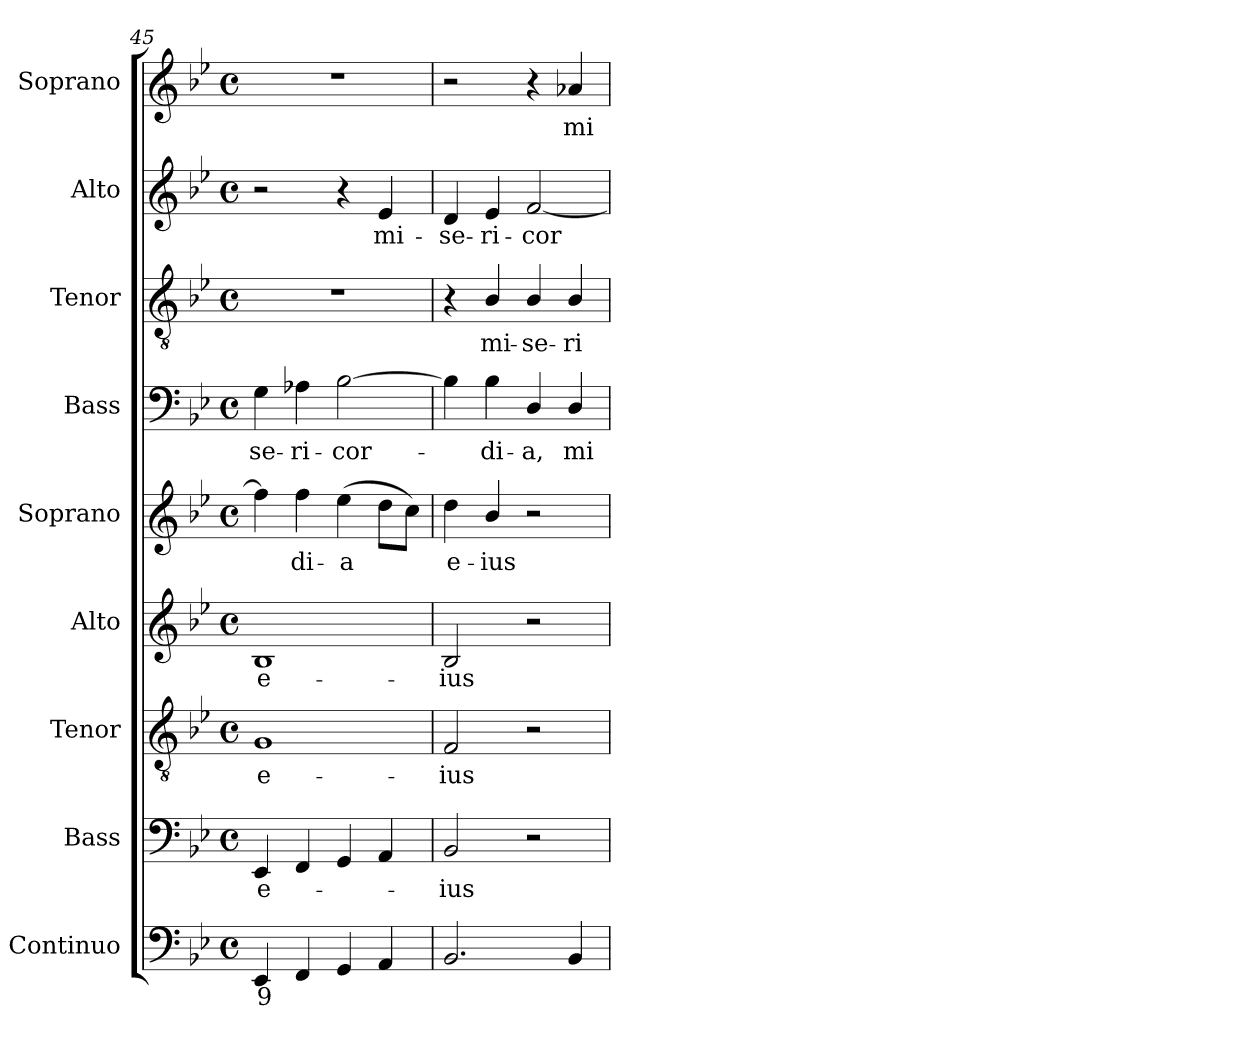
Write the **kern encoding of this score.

**kern	**text	**kern	**text	**kern	**text	**kern	**text	**kern	**text	**kern	**text	**kern	**text	**kern	**text	**kern	**text
*part9	*part9	*part8	*part8	*part7	*part7	*part6	*part6	*part5	*part5	*part4	*part4	*part3	*part3	*part2	*part2	*part1	*part1
*staff9	*staff9	*staff8	*staff8	*staff7	*staff7	*staff6	*staff6	*staff5	*staff5	*staff4	*staff4	*staff3	*staff3	*staff2	*staff2	*staff1	*staff1
*I"Continuo	*	*I"Bass	*	*I"Tenor	*	*I"Alto	*	*I"Soprano	*	*I"Bass	*	*I"Tenor	*	*I"Alto	*	*I"Soprano	*
*	*	*I'B.	*	*I'T.	*	*I'A.	*	*I'S.	*	*I'B.	*	*I'T.	*	*I'A.	*	*I'S.	*
!!LO:PB:g=z
*clefF4	*	*clefF4	*	*clefGv2	*	*clefG2	*	*clefG2	*	*clefF4	*	*clefGv2	*	*clefG2	*	*clefG2	*
*	*	*	*	*ITrd7c12	*	*	*	*	*	*	*	*ITrd7c12	*	*	*	*	*
*k[b-e-]	*	*k[b-e-]	*	*k[b-e-]	*	*k[b-e-]	*	*k[b-e-]	*	*k[b-e-]	*	*k[b-e-]	*	*k[b-e-]	*	*k[b-e-]	*
*B-:	*	*B-:	*	*B-:	*	*B-:	*	*B-:	*	*B-:	*	*B-:	*	*B-:	*	*B-:	*
*M4/4	*	*M4/4	*	*M4/4	*	*M4/4	*	*M4/4	*	*M4/4	*	*M4/4	*	*M4/4	*	*M4/4	*
*met(c)	*	*met(c)	*	*met(c)	*	*met(c)	*	*met(c)	*	*met(c)	*	*met(c)	*	*met(c)	*	*met(c)	*
=45	=45	=45	=45	=45	=45	=45	=45	=45	=45	=45	=45	=45	=45	=45	=45	=45	=45
!	!LO:LY:b:color=#000000	!	!	!	!	!	!	!	!	!	!	!	!	!	!	!	!
!	!	!	!LO:LY:b:color=#000000	!	!	!	!	!	!	!	!	!	!	!	!	!	!
!	!	!	!	!	!LO:LY:b:color=#000000	!	!	!	!	!	!	!	!	!	!	!	!
!	!	!	!	!	!	!	!LO:LY:b:color=#000000	!	!	!	!	!	!	!	!	!	!
!	!	!	!	!	!	!	!	!	!	!	!LO:LY:b:color=#000000	!	!	!	!	!	!
4EE-i/	9	4EE-i/	e-	1GGi	e-	1B-i	e-	4ffi\]	.	4Gi\	-se-	1r	.	2r	.	1r	.
!	!	!	!	!	!	!	!	!	!LO:LY:b:color=#000000	!	!	!	!	!	!	!	!
!	!	!	!	!	!	!	!	!	!	!	!LO:LY:b:color=#000000	!	!	!	!	!	!
4FFi/	.	4FFi/	.	.	.	.	.	4ffi\	-di-	4A-i\	-ri-	.	.	.	.	.	.
!	!	!	!	!	!	!	!	!	!LO:LY:b:color=#000000	!	!	!	!	!	!	!	!
!	!	!	!	!	!	!	!	!	!	!	!LO:LY:b:color=#000000	!	!	!	!	!	!
4GGi/	.	4GGi/	.	.	.	.	.	(4ee-i\	-a	[2B-i\	-cor-	.	.	4r	.	.	.
!	!	!	!	!	!	!	!	!	!	!	!	!	!	!	!LO:LY:b:color=#000000	!	!
4AAi/	.	4AAi/	.	.	.	.	.	8ddi\L	.	.	.	.	.	4e-i/	mi-	.	.
.	.	.	.	.	.	.	.	8cci\J)	.	.	.	.	.	.	.	.	.
=46	=46	=46	=46	=46	=46	=46	=46	=46	=46	=46	=46	=46	=46	=46	=46	=46	=46
!	!	!	!LO:LY:b:color=#000000	!	!	!	!	!	!	!	!	!	!	!	!	!	!
!	!	!	!	!	!LO:LY:b:color=#000000	!	!	!	!	!	!	!	!	!	!	!	!
!	!	!	!	!	!	!	!LO:LY:b:color=#000000	!	!	!	!	!	!	!	!	!	!
!	!	!	!	!	!	!	!	!	!LO:LY:b:color=#000000	!	!	!	!	!	!	!	!
!	!	!	!	!	!	!	!	!	!	!	!	!	!	!	!LO:LY:b:color=#000000	!	!
2.BB-i/	.	2BB-i/	-ius	2FFi/	-ius	2B-i/	-ius	4ddi\	e-	4B-i\]	.	4r	.	4di/	-se-	2r	.
!	!	!	!	!	!	!	!	!	!LO:LY:b:color=#000000	!	!	!	!	!	!	!	!
!	!	!	!	!	!	!	!	!	!	!	!LO:LY:b:color=#000000	!	!	!	!	!	!
!	!	!	!	!	!	!	!	!	!	!	!	!	!LO:LY:b:color=#000000	!	!	!	!
!	!	!	!	!	!	!	!	!	!	!	!	!	!	!	!LO:LY:b:color=#000000	!	!
.	.	.	.	.	.	.	.	4b-i/	-ius	4B-i\	-di-	4BB-i/	mi-	4e-i/	-ri-	.	.
!	!	!	!	!	!	!	!	!	!	!	!LO:LY:b:color=#000000	!	!	!	!	!	!
!	!	!	!	!	!	!	!	!	!	!	!	!	!LO:LY:b:color=#000000	!	!	!	!
!	!	!	!	!	!	!	!	!	!	!	!	!	!	!	!LO:LY:b:color=#000000	!	!
.	.	2r	.	2r	.	2r	.	2r	.	4Di/	-a,	4BB-i/	-se-	[2fi/	-cor-	4r	.
!	!	!	!	!	!	!	!	!	!	!	!LO:LY:b:color=#000000	!	!	!	!	!	!
!	!	!	!	!	!	!	!	!	!	!	!	!	!LO:LY:b:color=#000000	!	!	!	!
!	!	!	!	!	!	!	!	!	!	!	!	!	!	!	!	!	!LO:LY:b:color=#000000
4BB-i/	.	.	.	.	.	.	.	.	.	4Di/	mi-	4BB-i/	-ri-	.	.	4a-Xi/	mi-
=	=	=	=	=	=	=	=	=	=	=	=	=	=	=	=	=	=
*-	*-	*-	*-	*-	*-	*-	*-	*-	*-	*-	*-	*-	*-	*-	*-	*-	*-
